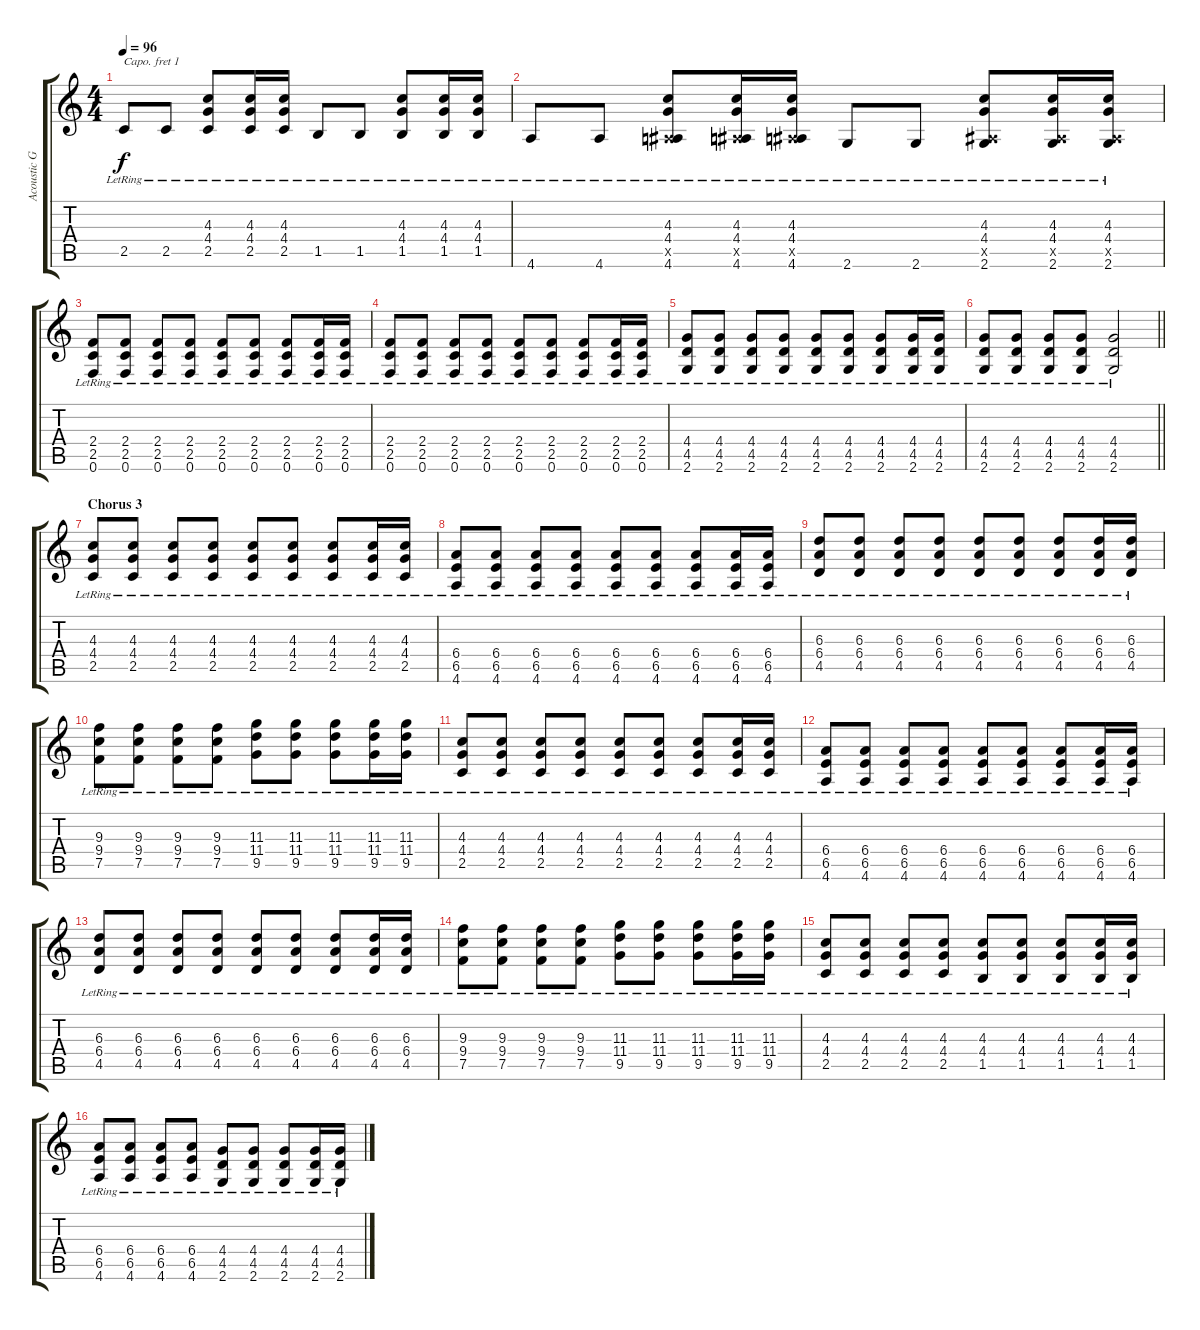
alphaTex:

\track ("Acoustic Guitar" "Acoustic G") {instrument acousticguitarsteel}
\staff {score tabs}
\capo 1
\tuning (E4 B3 G3 D3 A2 E2) {hide}
\ts (4 4)
\tempo 96
\clef g2
\ks c
2.5{lr}.8{dy f} 2.5{lr}.8 (4.3{lr} 4.4{lr} 2.5{lr}).8 (4.3{lr} 4.4{lr} 2.5{lr}).16 (4.3{lr} 4.4{lr} 2.5{lr}).16 1.5{lr}.8 1.5{lr}.8 (4.3{lr} 4.4{lr} 1.5{lr}).8 (4.3{lr} 4.4{lr} 1.5{lr}).16 (4.3{lr} 4.4{lr} 1.5{lr}).16 |
4.6{lr}.8 4.6{lr}.8 (4.3{lr} 4.4{lr} 0.5{x} 4.6{lr}).8 (4.3{lr} 4.4{lr} 0.5{x} 4.6{lr}).16 (4.3{lr} 4.4{lr} 0.5{x} 4.6{lr}).16 2.6{lr}.8 2.6{lr}.8 (4.3{lr} 4.4{lr} 0.5{x} 2.6{lr}).8 (4.3{lr} 4.4{lr} 0.5{x} 2.6{lr}).16 (4.3{lr} 4.4{lr} 0.5{x} 2.6{lr}).16 |
(2.4{lr} 2.5{lr} 0.6{lr}).8 (2.4{lr} 2.5{lr} 0.6{lr}).8 (2.4{lr} 2.5{lr} 0.6{lr}).8 (2.4{lr} 2.5{lr} 0.6{lr}).8 (2.4{lr} 2.5{lr} 0.6{lr}).8 (2.4{lr} 2.5{lr} 0.6{lr}).8 (2.4{lr} 2.5{lr} 0.6{lr}).8 (2.4{lr} 2.5{lr} 0.6{lr}).16 (2.4{lr} 2.5{lr} 0.6{lr}).16 |
(2.4{lr} 2.5{lr} 0.6{lr}).8 (2.4{lr} 2.5{lr} 0.6{lr}).8 (2.4{lr} 2.5{lr} 0.6{lr}).8 (2.4{lr} 2.5{lr} 0.6{lr}).8 (2.4{lr} 2.5{lr} 0.6{lr}).8 (2.4{lr} 2.5{lr} 0.6{lr}).8 (2.4{lr} 2.5{lr} 0.6{lr}).8 (2.4{lr} 2.5{lr} 0.6{lr}).16 (2.4{lr} 2.5{lr} 0.6{lr}).16 |
(4.4{lr} 4.5{lr} 2.6{lr}).8 (4.4{lr} 4.5{lr} 2.6{lr}).8 (4.4{lr} 4.5{lr} 2.6{lr}).8 (4.4{lr} 4.5{lr} 2.6{lr}).8 (4.4{lr} 4.5{lr} 2.6{lr}).8 (4.4{lr} 4.5{lr} 2.6{lr}).8 (4.4{lr} 4.5{lr} 2.6{lr}).8 (4.4{lr} 4.5{lr} 2.6{lr}).16 (4.4{lr} 4.5{lr} 2.6{lr}).16 |
\barLineRight lightlight
(4.4{lr} 4.5{lr} 2.6{lr}).8 (4.4{lr} 4.5{lr} 2.6{lr}).8 (4.4{lr} 4.5{lr} 2.6{lr}).8 (4.4{lr} 4.5{lr} 2.6{lr}).8 (4.4{lr} 4.5{lr} 2.6{lr}).2 |
\section ("" "Chorus 3")
(4.3{lr} 4.4{lr} 2.5{lr}).8 (4.3{lr} 4.4{lr} 2.5{lr}).8 (4.3{lr} 4.4{lr} 2.5{lr}).8 (4.3{lr} 4.4{lr} 2.5{lr}).8 (4.3{lr} 4.4{lr} 2.5{lr}).8 (4.3{lr} 4.4{lr} 2.5{lr}).8 (4.3{lr} 4.4{lr} 2.5{lr}).8 (4.3{lr} 4.4{lr} 2.5{lr}).16 (4.3{lr} 4.4{lr} 2.5{lr}).16 |
(6.4{lr} 6.5{lr} 4.6{lr}).8 (6.4{lr} 6.5{lr} 4.6{lr}).8 (6.4{lr} 6.5{lr} 4.6{lr}).8 (6.4{lr} 6.5{lr} 4.6{lr}).8 (6.4{lr} 6.5{lr} 4.6{lr}).8 (6.4{lr} 6.5{lr} 4.6{lr}).8 (6.4{lr} 6.5{lr} 4.6{lr}).8 (6.4{lr} 6.5{lr} 4.6{lr}).16 (6.4{lr} 6.5{lr} 4.6{lr}).16 |
(6.3{lr} 6.4{lr} 4.5{lr}).8 (6.3{lr} 6.4{lr} 4.5{lr}).8 (6.3{lr} 6.4{lr} 4.5{lr}).8 (6.3{lr} 6.4{lr} 4.5{lr}).8 (6.3{lr} 6.4{lr} 4.5{lr}).8 (6.3{lr} 6.4{lr} 4.5{lr}).8 (6.3{lr} 6.4{lr} 4.5{lr}).8 (6.3{lr} 6.4{lr} 4.5{lr}).16 (6.3{lr} 6.4{lr} 4.5{lr}).16 |
(9.3{lr} 9.4{lr} 7.5{lr}).8 (9.3{lr} 9.4{lr} 7.5{lr}).8 (9.3{lr} 9.4{lr} 7.5{lr}).8 (9.3{lr} 9.4{lr} 7.5{lr}).8 (11.3{lr} 11.4{lr} 9.5{lr}).8 (11.3{lr} 11.4{lr} 9.5{lr}).8 (11.3{lr} 11.4{lr} 9.5{lr}).8 (11.3{lr} 11.4{lr} 9.5{lr}).16 (11.3{lr} 11.4{lr} 9.5{lr}).16 |
(4.3{lr} 4.4{lr} 2.5{lr}).8 (4.3{lr} 4.4{lr} 2.5{lr}).8 (4.3{lr} 4.4{lr} 2.5{lr}).8 (4.3{lr} 4.4{lr} 2.5{lr}).8 (4.3{lr} 4.4{lr} 2.5{lr}).8 (4.3{lr} 4.4{lr} 2.5{lr}).8 (4.3{lr} 4.4{lr} 2.5{lr}).8 (4.3{lr} 4.4{lr} 2.5{lr}).16 (4.3{lr} 4.4{lr} 2.5{lr}).16 |
(6.4{lr} 6.5{lr} 4.6{lr}).8 (6.4{lr} 6.5{lr} 4.6{lr}).8 (6.4{lr} 6.5{lr} 4.6{lr}).8 (6.4{lr} 6.5{lr} 4.6{lr}).8 (6.4{lr} 6.5{lr} 4.6{lr}).8 (6.4{lr} 6.5{lr} 4.6{lr}).8 (6.4{lr} 6.5{lr} 4.6{lr}).8 (6.4{lr} 6.5{lr} 4.6{lr}).16 (6.4{lr} 6.5{lr} 4.6{lr}).16 |
(6.3{lr} 6.4{lr} 4.5{lr}).8 (6.3{lr} 6.4{lr} 4.5{lr}).8 (6.3{lr} 6.4{lr} 4.5{lr}).8 (6.3{lr} 6.4{lr} 4.5{lr}).8 (6.3{lr} 6.4{lr} 4.5{lr}).8 (6.3{lr} 6.4{lr} 4.5{lr}).8 (6.3{lr} 6.4{lr} 4.5{lr}).8 (6.3{lr} 6.4{lr} 4.5{lr}).16 (6.3{lr} 6.4{lr} 4.5{lr}).16 |
(9.3{lr} 9.4{lr} 7.5{lr}).8 (9.3{lr} 9.4{lr} 7.5{lr}).8 (9.3{lr} 9.4{lr} 7.5{lr}).8 (9.3{lr} 9.4{lr} 7.5{lr}).8 (11.3{lr} 11.4{lr} 9.5{lr}).8 (11.3{lr} 11.4{lr} 9.5{lr}).8 (11.3{lr} 11.4{lr} 9.5{lr}).8 (11.3{lr} 11.4{lr} 9.5{lr}).16 (11.3{lr} 11.4{lr} 9.5{lr}).16 |
(4.3{lr} 4.4{lr} 2.5{lr}).8 (4.3{lr} 4.4{lr} 2.5{lr}).8 (4.3{lr} 4.4{lr} 2.5{lr}).8 (4.3{lr} 4.4{lr} 2.5{lr}).8 (4.3{lr} 4.4{lr} 1.5{lr}).8 (4.3{lr} 4.4{lr} 1.5{lr}).8 (4.3{lr} 4.4{lr} 1.5{lr}).8 (4.3{lr} 4.4{lr} 1.5{lr}).16 (4.3{lr} 4.4{lr} 1.5{lr}).16 |
(6.4{lr} 6.5{lr} 4.6{lr}).8 (6.4{lr} 6.5{lr} 4.6{lr}).8 (6.4{lr} 6.5{lr} 4.6{lr}).8 (6.4{lr} 6.5{lr} 4.6{lr}).8 (4.4{lr} 4.5{lr} 2.6{lr}).8 (4.4{lr} 4.5{lr} 2.6{lr}).8 (4.4{lr} 4.5{lr} 2.6{lr}).8 (4.4{lr} 4.5{lr} 2.6{lr}).16 (4.4{lr} 4.5{lr} 2.6{lr}).16
